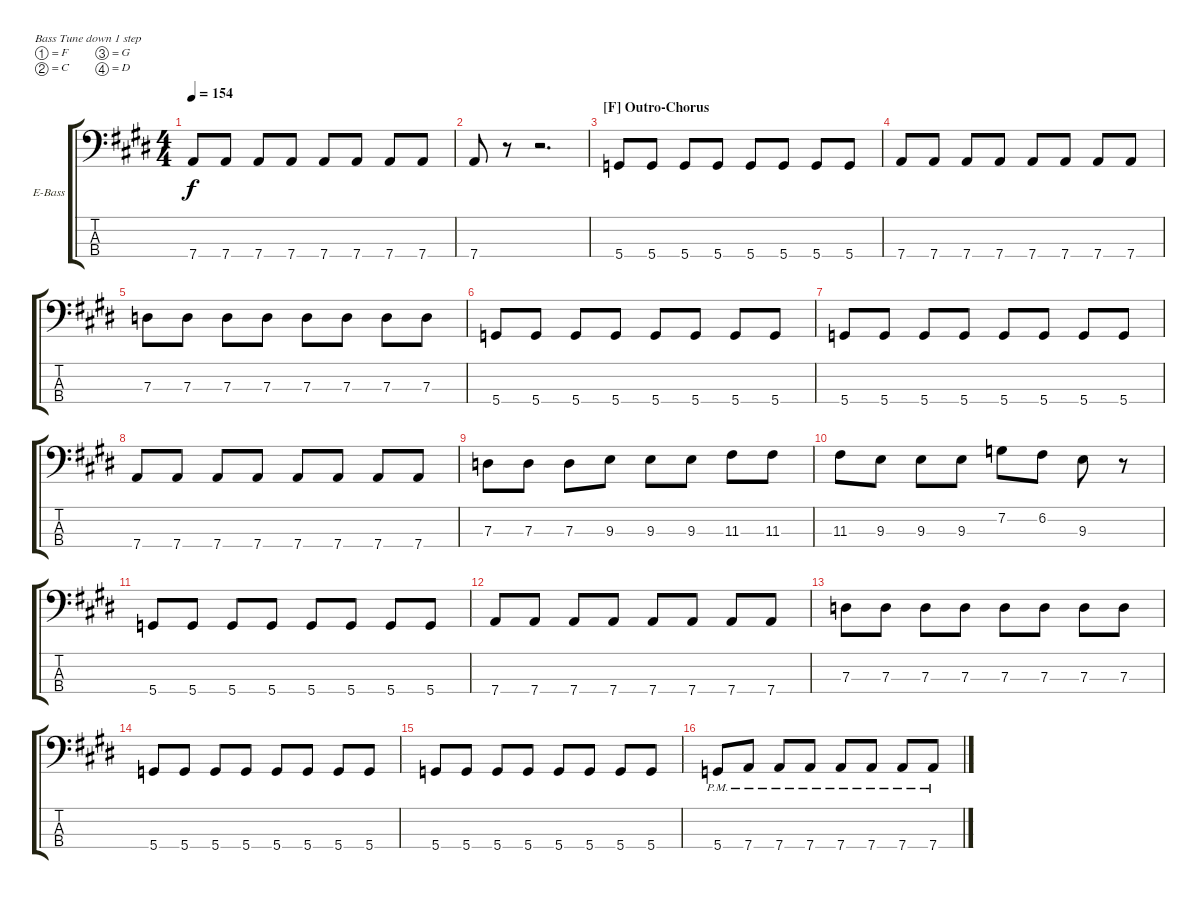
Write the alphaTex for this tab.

\defaultSystemsLayout 4
\bracketExtendMode groupsimilarinstruments
\firstSystemTrackNameOrientation horizontal
\otherSystemsTrackNameOrientation horizontal
\track ("Anders Kjølholm" "E-Bass") {instrument electricbassfinger}
\staff {score tabs}
\tuning (F2 C2 G1 D1)
\ts (4 4)
\tempo 154
\clef f4
\scale
0.333333
\ks e
7.4.8{dy f} 7.4.8 7.4.8 7.4.8 7.4.8 7.4.8 7.4.8 7.4.8 |
\scale
0.333333 7.4.8 r.8 r.2{d} |
\section ("F" "Outro-Chorus")
\scale
0.333333 5.4.8 5.4.8 5.4.8 5.4.8 5.4.8 5.4.8 5.4.8 5.4.8 |
\scale
0.333333 7.4.8 7.4.8 7.4.8 7.4.8 7.4.8 7.4.8 7.4.8 7.4.8 |
\scale
0.333333 7.3.8 7.3.8 7.3.8 7.3.8 7.3.8 7.3.8 7.3.8 7.3.8 |
\scale
0.333333 5.4.8 5.4.8 5.4.8 5.4.8 5.4.8 5.4.8 5.4.8 5.4.8 |
\scale
0.333333 5.4.8 5.4.8 5.4.8 5.4.8 5.4.8 5.4.8 5.4.8 5.4.8 |
\scale
0.333333 7.4.8 7.4.8 7.4.8 7.4.8 7.4.8 7.4.8 7.4.8 7.4.8 |
\scale
0.333333 7.3.8 7.3.8 7.3.8 9.3.8 9.3.8 9.3.8 11.3.8 11.3.8 |
\scale
0.333333 11.3.8 9.3.8 9.3.8 9.3.8 7.2.8 6.2.8 9.3.8 r.8 |
\scale
0.333333 5.4.8 5.4.8 5.4.8 5.4.8 5.4.8 5.4.8 5.4.8 5.4.8 |
\scale
0.333333 7.4.8 7.4.8 7.4.8 7.4.8 7.4.8 7.4.8 7.4.8 7.4.8 |
\scale
0.333333 7.3.8 7.3.8 7.3.8 7.3.8 7.3.8 7.3.8 7.3.8 7.3.8 |
\scale
0.333333 5.4.8 5.4.8 5.4.8 5.4.8 5.4.8 5.4.8 5.4.8 5.4.8 |
\scale
0.333333 5.4.8 5.4.8 5.4.8 5.4.8 5.4.8 5.4.8 5.4.8 5.4.8 |
\scale
0.333333 5.4{pm}.8 7.4{pm}.8 7.4{pm}.8 7.4{pm}.8 7.4{pm}.8 7.4{pm}.8 7.4{pm}.8 7.4{pm}.8
